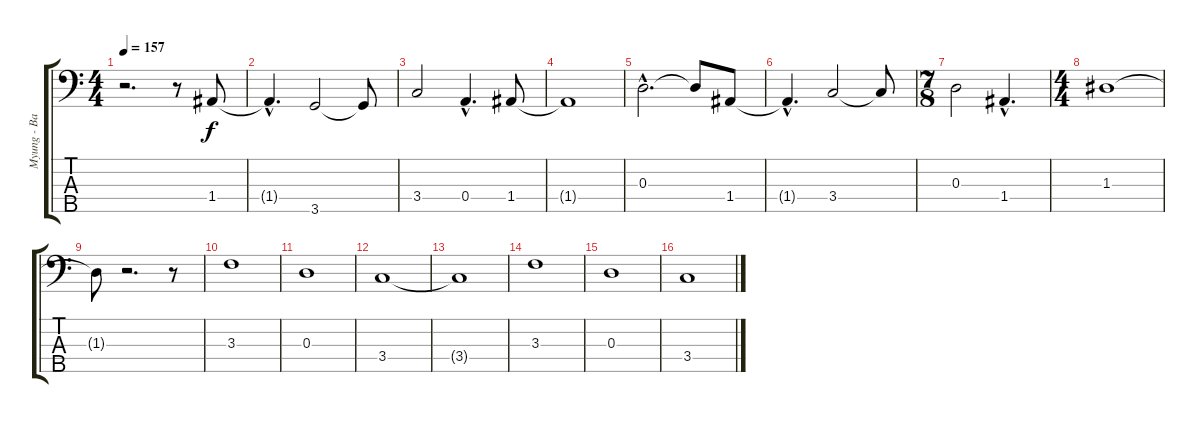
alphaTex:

\track ("Myung - Bass" "Myung - Ba") {instrument electricbassfinger}
\staff {score tabs}
\tuning (B2 G2 D2 A1 E1) {hide}
\ts (4 4)
\tempo 157
\clef f4
\ks c
r.2{d dy f} r.8 1.4.8 |
1.4{hac t}.4{d} 3.5.2 3.5{t}.8 |
3.4.2 0.4{hac}.4{d} 1.4.8 |
1.4{t}.1 |
0.3{hac}.2{d} 0.3{t}.8 1.4.8 |
1.4{hac t}.4{d} 3.4.2 3.4{t}.8 |
\ts (7 8)
0.3.2 1.4{hac}.4{d} |
\ts (4 4)
1.3.1 |
1.3{t}.8 r.2{d} r.8 |
3.3.1 |
0.3.1 |
3.4.1 |
3.4{t}.1 |
3.3.1 |
0.3.1 |
3.4.1
